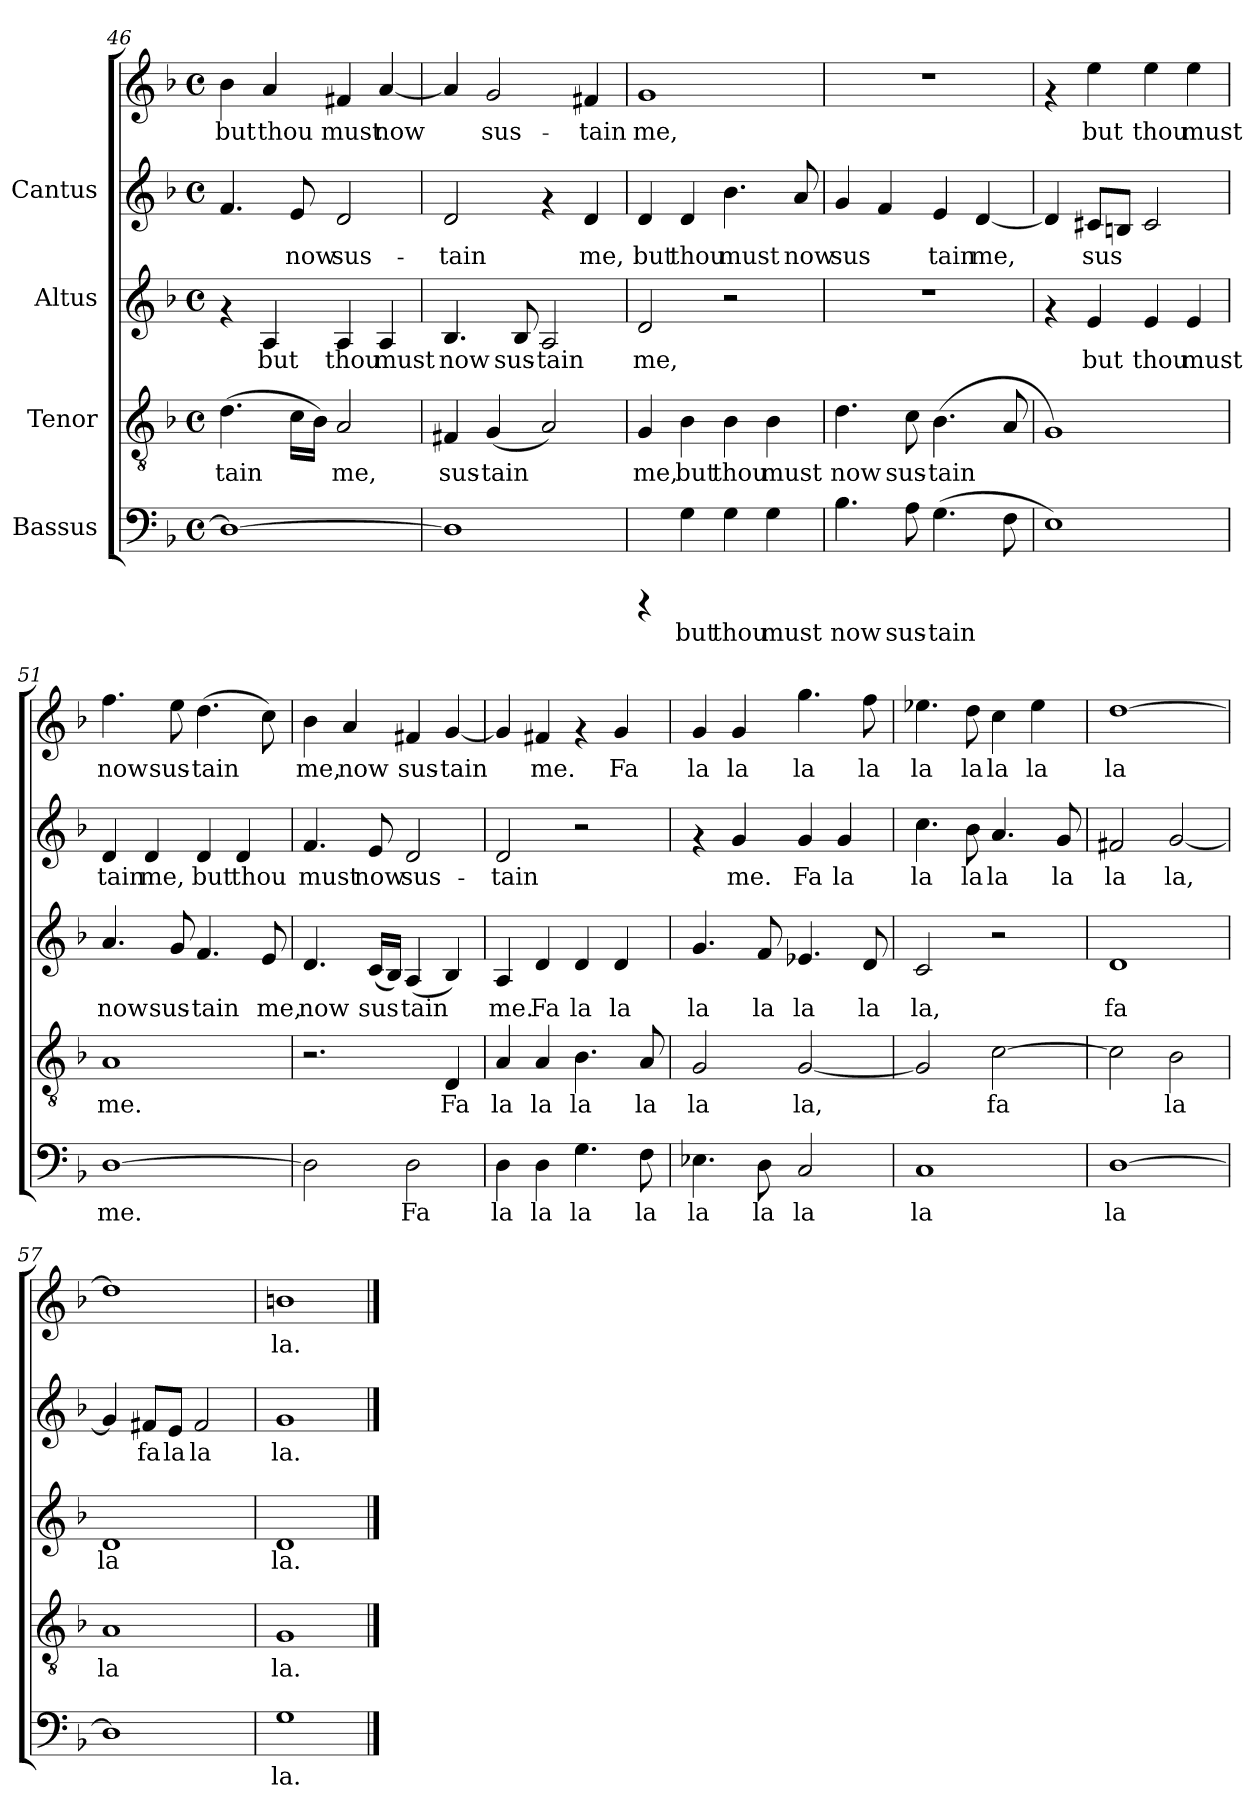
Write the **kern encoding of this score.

**kern	**text	**kern	**text	**kern	**text	**kern	**text	**kern	**text
*part4	*part4	*part3	*part3	*part2	*part2	*part1	*part1	*part1	*part1
*staff5	*staff5	*staff4	*staff4	*staff3	*staff3	*staff2	*staff2	*staff1	*staff1
*I"Bassus	*	*I"Tenor	*	*I"Altus	*	*I"Cantus	*	*	*
*clefF4	*	*clefGv2	*	*clefG2	*	*clefG2	*	*clefG2	*
*k[b-]	*	*k[b-]	*	*k[b-]	*	*k[b-]	*	*k[b-]	*
*F:	*	*F:	*	*F:	*	*F:	*	*F:	*
*M4/4	*	*M4/4	*	*M4/4	*	*M4/4	*	*M4/4	*
*met(c)	*	*met(c)	*	*met(c)	*	*met(c)	*	*met(c)	*
=46	=46	=46	=46	=46	=46	=46	=46	=46	=46
!	!	!	!LO:LY:b:cj	!	!	!	!LO:LY:b:cj	!	!LO:LY:b:cj
1D_>	.	(>4.d\	-tain	4rf	.	4.f/	.	4b-\	but
!	!	!	!	!	!LO:LY:b:cj	!	!	!	!LO:LY:b:cj
.	.	.	.	4A/	but	.	.	4a/	thou
!	!	!	!LO:LY:b:cj	!	!	!	!LO:LY:b:cj	!	!
.	.	16c\L	.	.	.	8e/	now	.	.
!	!	!	!LO:LY:b:cj	!	!	!	!	!	!
.	.	16B-\J)	.	.	.	.	.	.	.
!	!	!	!LO:LY:b:cj	!	!LO:LY:b:cj	!	!LO:LY:b:cj	!	!LO:LY:b:cj
.	.	2A/	me,	4A/	thou	2d/	sus-	4f#X/	must
!	!	!	!	!	!LO:LY:b:cj	!	!	!	!LO:LY:b:cj
.	.	.	.	4A/	must	.	.	[<4a/	now
=47	=47	=47	=47	=47	=47	=47	=47	=47	=47
!	!	!	!LO:LY:b:cj	!	!LO:LY:b:cj	!	!LO:LY:b:cj	!	!LO:LY:b:cj
1D]	.	4F#X/	sus-	4.B-/	now	2d/	tain	4a/]	-
!	!	!	!LO:LY:b:cj	!	!	!	!	!	!LO:LY:b:cj
.	.	(<4G/	-tain	.	.	.	.	2g/	sus-
!	!	!	!	!	!LO:LY:b:cj	!	!	!	!
.	.	.	.	8B-/	sus-	.	.	.	.
!	!	!	!LO:LY:b:cj	!	!LO:LY:b:cj	!	!	!	!
.	.	2A/)	.	2A/	-tain	4rf	.	.	.
!	!	!	!	!	!	!	!LO:LY:b:cj	!	!LO:LY:b:cj
.	.	.	.	.	.	4d/	me,	4f#X/	-tain
=48	=48	=48	=48	=48	=48	=48	=48	=48	=48
!	!	!	!LO:LY:b:cj	!	!LO:LY:b:cj	!	!LO:LY:b:cj	!	!LO:LY:b:cj
4rCCC	.	4G/	me,	2d/	me,	4d/	but	1g	me,
!	!LO:LY:b:cj	!	!LO:LY:b:cj	!	!	!	!LO:LY:b:cj	!	!
4G\	but	4B-\	but	.	.	4d/	thou	.	.
!	!LO:LY:b:cj	!	!LO:LY:b:cj	!	!	!	!LO:LY:b:cj	!	!
4G\	thou	4B-\	thou	2r	.	4.b-\	must	.	.
!	!LO:LY:b:cj	!	!LO:LY:b:cj	!	!	!	!	!	!
4G\	must	4B-\	must	.	.	.	.	.	.
!	!	!	!	!	!	!	!LO:LY:b:cj	!	!
.	.	.	.	.	.	8a/	now	.	.
!!LO:PB:g=z
=49	=49	=49	=49	=49	=49	=49	=49	=49	=49
!	!LO:LY:b:cj	!	!LO:LY:b:cj	!	!	!	!LO:LY:b:cj	!	!
4.B-\	now	4.d\	now	1r	.	4g/	sus-	1r	.
!	!	!	!	!	!	!	!LO:LY:b:cj	!	!
.	.	.	.	.	.	4f/	-	.	.
!	!LO:LY:b:cj	!	!LO:LY:b:cj	!	!	!	!	!	!
8A\	sus-	8c\	sus-	.	.	.	.	.	.
!	!LO:LY:b:cj	!	!LO:LY:b:cj	!	!	!	!LO:LY:b:cj	!	!
(>4.G\	-tain	(>4.B-\	-tain	.	.	4e/	tain	.	.
!	!	!	!	!	!	!	!LO:LY:b:cj	!	!
.	.	.	.	.	.	[<4d/	me,	.	.
!	!LO:LY:b:cj	!	!LO:LY:b:cj	!	!	!	!	!	!
8F\	.	8A/	.	.	.	.	.	.	.
=50	=50	=50	=50	=50	=50	=50	=50	=50	=50
!	!	!	!	!	!	!	!LO:LY:b:cj	!	!
1E)	.	1G)	.	4rf	.	4d/]	.	4rf	.
!	!	!	!	!	!LO:LY:b:cj	!	!LO:LY:b:cj	!	!LO:LY:b:cj
.	.	.	.	4e/	but	8c#X/L	sus-	4ee\	but
!	!	!	!	!	!	!	!LO:LY:b:cj	!	!
.	.	.	.	.	.	8Bn/J	--	.	.
!	!	!	!	!	!LO:LY:b:cj	!	!LO:LY:b:cj	!	!LO:LY:b:cj
.	.	.	.	4e/	thou	2c#/	--	4ee\	thou
!	!	!	!	!	!LO:LY:b:cj	!	!	!	!LO:LY:b:cj
.	.	.	.	4e/	must	.	.	4ee\	must
=51	=51	=51	=51	=51	=51	=51	=51	=51	=51
!	!LO:LY:b:cj	!	!LO:LY:b:cj	!	!LO:LY:b:cj	!	!LO:LY:b:cj	!	!LO:LY:b:cj
[>1D	me.	1A	me.	4.a/	now	4d/	tain	4.ff\	-now
!	!	!	!	!	!	!	!LO:LY:b:cj	!	!
.	.	.	.	.	.	4d/	me,	.	.
!	!	!	!	!	!LO:LY:b:cj	!	!	!	!LO:LY:b:cj
.	.	.	.	8g/	sus-	.	.	8ee\	sus-
!	!	!	!	!	!LO:LY:b:cj	!	!LO:LY:b:cj	!	!LO:LY:b:cj
.	.	.	.	4.f/	-tain	4d/	but	(>4.dd\	-tain
!	!	!	!	!	!	!	!LO:LY:b:cj	!	!
.	.	.	.	.	.	4d/	thou	.	.
!	!	!	!	!	!LO:LY:b:cj	!	!	!	!LO:LY:b:cj
.	.	.	.	8e/	me,	.	.	8cc\)	.
=52	=52	=52	=52	=52	=52	=52	=52	=52	=52
!	!LO:LY:b:cj	!	!	!	!LO:LY:b:cj	!	!LO:LY:b:cj	!	!LO:LY:b:cj
2D\]	.	2.r	.	4.d/	now	4.f/	must	4b-\	me,
!	!	!	!	!	!	!	!	!	!LO:LY:b:cj
.	.	.	.	.	.	.	.	4a/	now
!	!	!	!	!	!LO:LY:b:cj	!	!LO:LY:b:cj	!	!
.	.	.	.	(<16c/L	sus-	8e/	now	.	.
!	!	!	!	!	!LO:LY:b:cj	!	!	!	!
.	.	.	.	16B-/J)	-	.	.	.	.
!	!LO:LY:b:cj	!	!	!	!LO:LY:b:cj	!	!LO:LY:b:cj	!	!LO:LY:b:cj
2D\	Fa	.	.	(<4A/	tain	2d/	sus-	4f#X/	sus-
!	!	!	!LO:LY:b:cj	!	!LO:LY:b:cj	!	!	!	!LO:LY:b:cj
.	.	4D/	Fa	4B-/)	.	.	.	[<4g/	-tain
!!LO:LB:g=z
=53	=53	=53	=53	=53	=53	=53	=53	=53	=53
!	!LO:LY:b:cj	!	!LO:LY:b:cj	!	!LO:LY:b:cj	!	!LO:LY:b:cj	!	!LO:LY:b:cj
4D\	la	4A/	la	4A/	me.	2d/	tain	4g/]	-
!	!LO:LY:b:cj	!	!LO:LY:b:cj	!	!LO:LY:b:cj	!	!	!	!LO:LY:b:cj
4D\	la	4A/	la	4d/	Fa	.	.	4f#X/	me.
!	!LO:LY:b:cj	!	!LO:LY:b:cj	!	!LO:LY:b:cj	!	!	!	!
4.G\	la	4.B-\	la	4d/	la	2r	.	4rf	.
!	!	!	!	!	!LO:LY:b:cj	!	!	!	!LO:LY:b:cj
.	.	.	.	4d/	la	.	.	4g/	Fa
!	!LO:LY:b:cj	!	!LO:LY:b:cj	!	!	!	!	!	!
8F\	la	8A/	la	.	.	.	.	.	.
=54	=54	=54	=54	=54	=54	=54	=54	=54	=54
!	!LO:LY:b:cj	!	!LO:LY:b:cj	!	!LO:LY:b:cj	!	!	!	!LO:LY:b:cj
4.E-X\	la	2G/	la	4.g/	la	4rf	.	4g/	la
!	!	!	!	!	!	!	!LO:LY:b:cj	!	!LO:LY:b:cj
.	.	.	.	.	.	4g/	me.	4g/	la
!	!LO:LY:b:cj	!	!	!	!LO:LY:b:cj	!	!	!	!
8D\	la	.	.	8f/	la	.	.	.	.
!	!LO:LY:b:cj	!	!LO:LY:b:cj	!	!LO:LY:b:cj	!	!LO:LY:b:cj	!	!LO:LY:b:cj
2C/	la	[<2G/	la,	4.e-X/	la	4g/	Fa	4.gg\	la
!	!	!	!	!	!	!	!LO:LY:b:cj	!	!
.	.	.	.	.	.	4g/	la	.	.
!	!	!	!	!	!LO:LY:b:cj	!	!	!	!LO:LY:b:cj
.	.	.	.	8d/	la	.	.	8ff\	la
=55	=55	=55	=55	=55	=55	=55	=55	=55	=55
!	!LO:LY:b:cj	!	!LO:LY:b:cj	!	!LO:LY:b:cj	!	!LO:LY:b:cj	!	!LO:LY:b:cj
1C	la	2G/]	.	2c/	la,	4.cc\	la	4.ee-X\	la
!	!	!	!	!	!	!	!LO:LY:b:cj	!	!LO:LY:b:cj
.	.	.	.	.	.	8b-\	la	8dd\	la
!	!	!	!LO:LY:b:cj	!	!	!	!LO:LY:b:cj	!	!LO:LY:b:cj
.	.	[>2c\	fa	2r	.	4.a/	la	4cc\	la
!	!	!	!	!	!	!	!	!	!LO:LY:b:cj
.	.	.	.	.	.	.	.	4ee-\	la
!	!	!	!	!	!	!	!LO:LY:b:cj	!	!
.	.	.	.	.	.	8g/	la	.	.
=56	=56	=56	=56	=56	=56	=56	=56	=56	=56
!	!LO:LY:b:cj	!	!LO:LY:b:cj	!	!LO:LY:b:cj	!	!LO:LY:b:cj	!	!LO:LY:b:cj
[>1D	la	2c\]	.	1d	fa	2f#X/	la	[>1dd	la
!	!	!	!LO:LY:b:cj	!	!	!	!LO:LY:b:cj	!	!
.	.	2B-\	la	.	.	[<2g/	la,	.	.
=57	=57	=57	=57	=57	=57	=57	=57	=57	=57
!	!	!	!LO:LY:b:cj	!	!LO:LY:b:cj	!	!LO:LY:b:cj	!	!
1D]	.	1A	la	1d	la	4g/]	.	1dd]	.
!	!	!	!	!	!	!	!LO:LY:b:cj	!	!
.	.	.	.	.	.	8f#X/L	fa	.	.
!	!	!	!	!	!	!	!LO:LY:b:cj	!	!
.	.	.	.	.	.	8e/J	la	.	.
!	!	!	!	!	!	!	!LO:LY:b:cj	!	!
.	.	.	.	.	.	2f#/	la	.	.
=58	=58	=58	=58	=58	=58	=58	=58	=58	=58
!	!LO:LY:b:cj	!	!LO:LY:b:cj	!	!LO:LY:b:cj	!	!LO:LY:b:cj	!	!LO:LY:b:cj
1G	la.	1G	la.	1d	la.	1g	la.	1bn	la.
==	==	==	==	==	==	==	==	==	==
*-	*-	*-	*-	*-	*-	*-	*-	*-	*-
